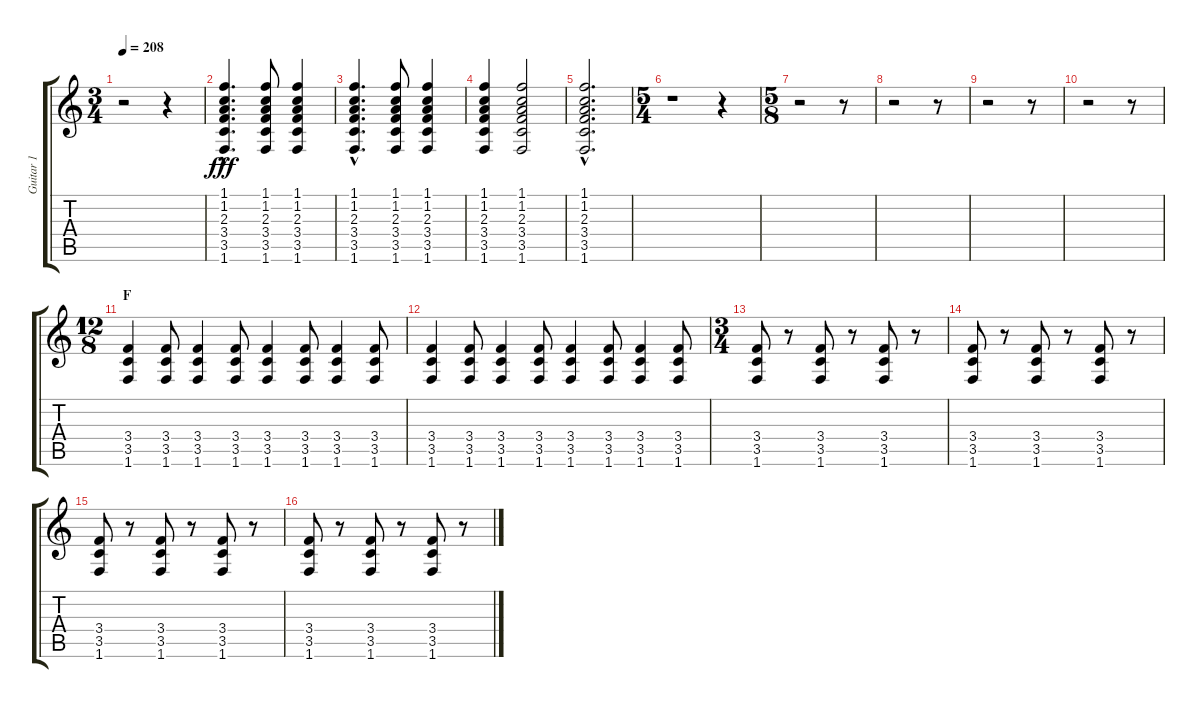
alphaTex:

\track ("Guitar 1" "Guitar 1") {instrument electricguitarclean}
\staff {score tabs}
\tuning (E4 B3 G3 D3 A2 E2) {hide}
\ts (3 4)
\tempo 208
\clef g2
\ks c
r.2{dy fff} r.4 |
(1.1{hac} 1.2{hac} 2.3{hac} 3.4{hac} 3.5{hac} 1.6{hac}).4{d} (1.1 1.2 2.3 3.4 3.5 1.6).8 (1.1 1.2 2.3 3.4 3.5 1.6).4 |
(1.1{hac} 1.2{hac} 2.3{hac} 3.4{hac} 3.5{hac} 1.6{hac}).4{d} (1.1 1.2 2.3 3.4 3.5 1.6).8 (1.1 1.2 2.3 3.4 3.5 1.6).4 |
(1.1 1.2 2.3 3.4 3.5 1.6).4 (1.1 1.2 2.3 3.4 3.5 1.6).2 |
(1.1{hac} 1.2{hac} 2.3{hac} 3.4{hac} 3.5{hac} 1.6{hac}).2{d} |
\ts (5 4)
r.1 r.4 |
\ts (5 8)
r.2 r.8 |
r.2 r.8 |
r.2 r.8 |
r.2 r.8 |
\ts (12 8)
\section ("" "F")
(3.4 3.5 1.6).4 (3.4 3.5 1.6).8 (3.4 3.5 1.6).4 (3.4 3.5 1.6).8 (3.4 3.5 1.6).4 (3.4 3.5 1.6).8 (3.4 3.5 1.6).4 (3.4 3.5 1.6).8 |
(3.4 3.5 1.6).4 (3.4 3.5 1.6).8 (3.4 3.5 1.6).4 (3.4 3.5 1.6).8 (3.4 3.5 1.6).4 (3.4 3.5 1.6).8 (3.4 3.5 1.6).4 (3.4 3.5 1.6).8 |
\ts (3 4)
(3.4 3.5 1.6).8 r.8 (3.4 3.5 1.6).8 r.8 (3.4 3.5 1.6).8 r.8 |
(3.4 3.5 1.6).8 r.8 (3.4 3.5 1.6).8 r.8 (3.4 3.5 1.6).8 r.8 |
(3.4 3.5 1.6).8 r.8 (3.4 3.5 1.6).8 r.8 (3.4 3.5 1.6).8 r.8 |
(3.4 3.5 1.6).8 r.8 (3.4 3.5 1.6).8 r.8 (3.4 3.5 1.6).8 r.8
